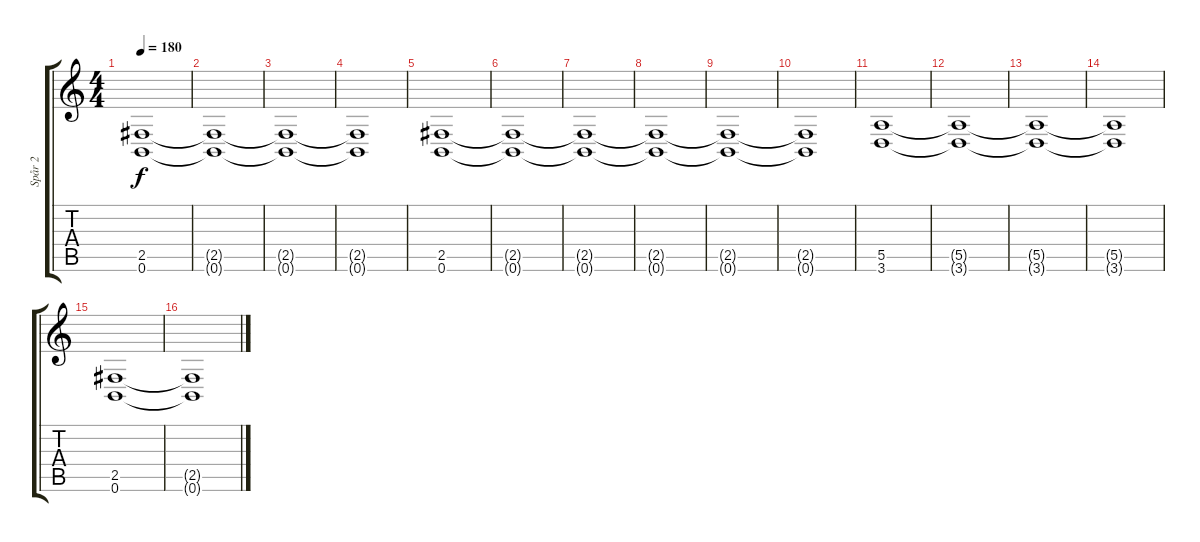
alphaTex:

\track ("Spår 2" "Spår 2") {instrument distortionguitar}
\staff {score tabs}
\tuning (B3 Gb3 D3 A2 E2 B1) {hide}
\ts (4 4)
\tempo 180
\clef g2
\ks c
(2.5 0.6).1{dy f instrument distortionguitar} |
(2.5{t} 0.6{t}).1 |
(2.5{t} 0.6{t}).1 |
(2.5{t} 0.6{t}).1 |
(2.5 0.6).1 |
(2.5{t} 0.6{t}).1 |
(2.5{t} 0.6{t}).1 |
(2.5{t} 0.6{t}).1 |
(2.5{t} 0.6{t}).1 |
(2.5{t} 0.6{t}).1 |
(5.5 3.6).1 |
(5.5{t} 3.6{t}).1 |
(5.5{t} 3.6{t}).1 |
(5.5{t} 3.6{t}).1 |
(2.5 0.6).1 |
(2.5{t} 0.6{t}).1
